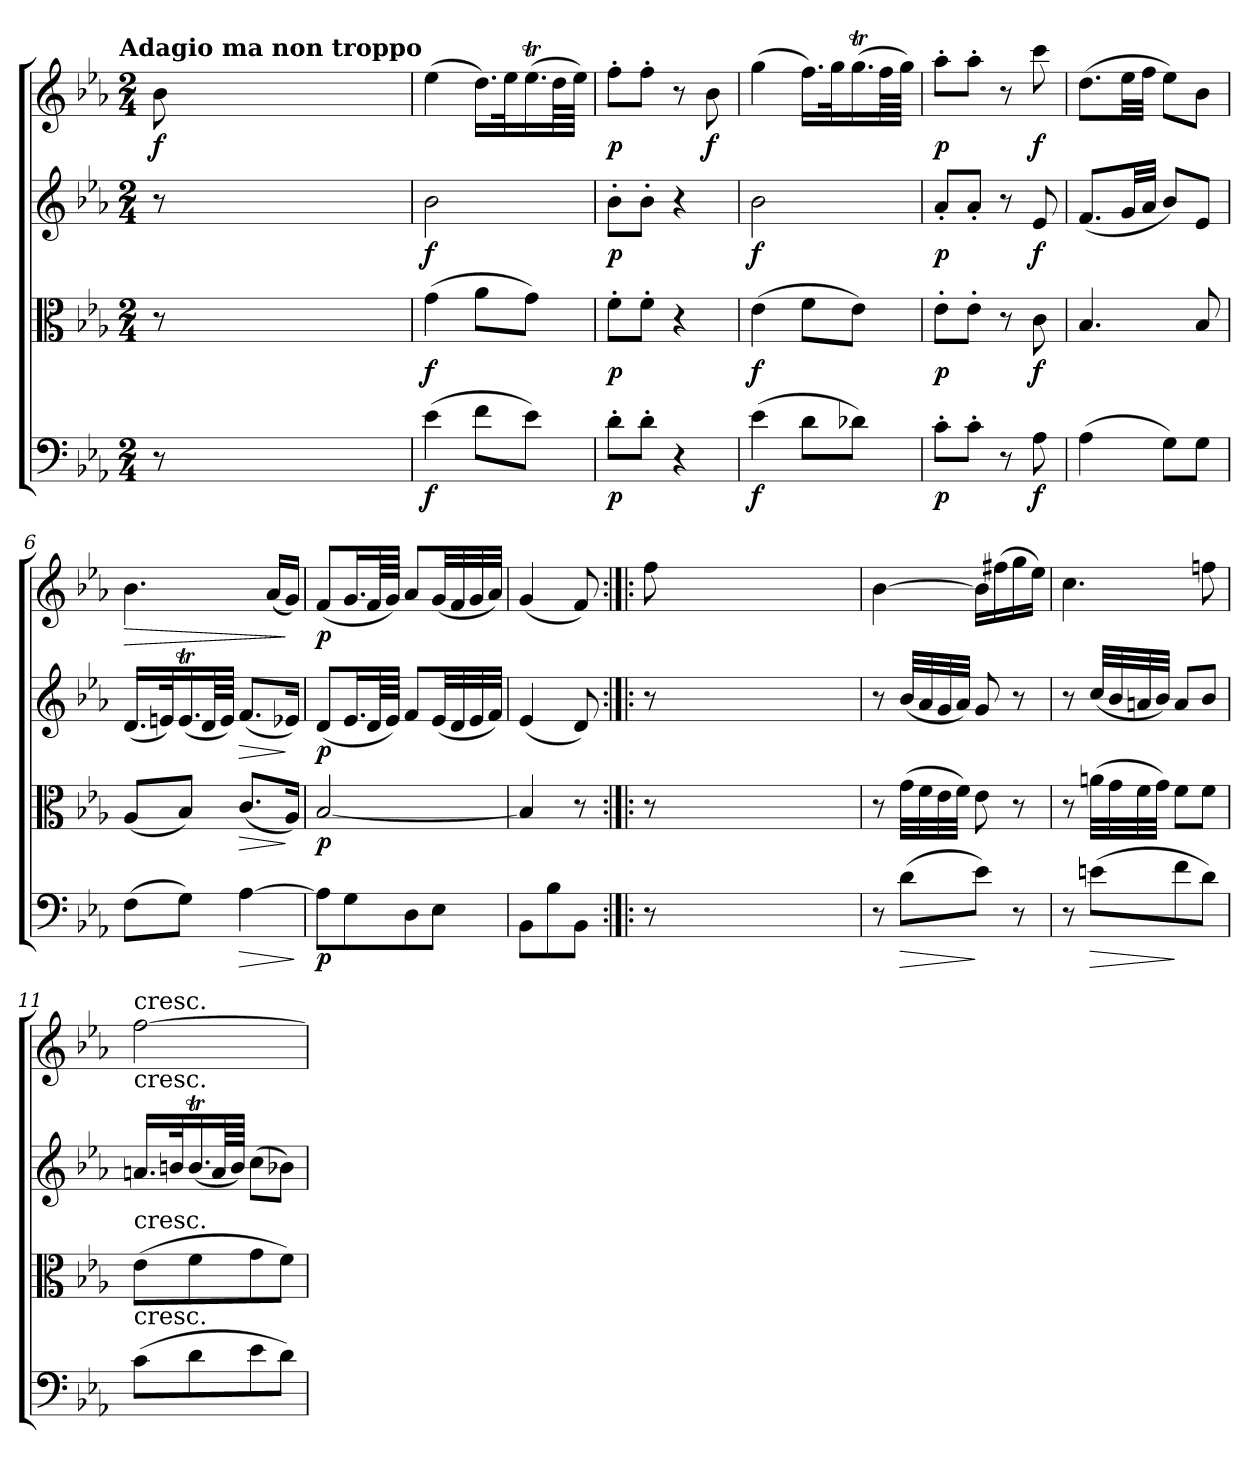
**kern	**dynam	**kern	**dynam	**kern	**dynam	**kern	**dynam
*part4	*part4	*part3	*part3	*part2	*part2	*part1	*part1
*staff4	*staff4	*staff3	*staff3	*staff2	*staff2	*staff1	*staff1
*clefF4	*	*clefC3	*	*clefG2	*	*clefG2	*
*k[b-e-a-]	*	*k[b-e-a-]	*	*k[b-e-a-]	*	*k[b-e-a-]	*
*E-:	*	*E-:	*	*E-:	*	*E-:	*
!!LO:TX:omd:t=Adagio ma non troppo
*M2/4	*	*M2/4	*	*M2/4	*	*M2/4	*
*MM56	*	*MM56	*	*MM56	*	*MM56	*
=	=	=	=	=	=	=	=
8r	.	8r	.	8r	.	8b-\	f
64ryy	.	64ryy	.	64ryy	.	64ryy	.
64ryy	.	64ryy	.	64ryy	.	64ryy	.
64ryy	.	64ryy	.	64ryy	.	64ryy	.
64ryy	.	64ryy	.	64ryy	.	64ryy	.
64ryy	.	64ryy	.	64ryy	.	64ryy	.
64ryy	.	64ryy	.	64ryy	.	64ryy	.
64ryy	.	64ryy	.	64ryy	.	64ryy	.
64ryy	.	64ryy	.	64ryy	.	64ryy	.
64ryy	.	64ryy	.	64ryy	.	64ryy	.
64ryy	.	64ryy	.	64ryy	.	64ryy	.
64ryy	.	64ryy	.	64ryy	.	64ryy	.
64ryy	.	64ryy	.	64ryy	.	64ryy	.
64ryy	.	64ryy	.	64ryy	.	64ryy	.
64ryy	.	64ryy	.	64ryy	.	64ryy	.
64ryy	.	64ryy	.	64ryy	.	64ryy	.
64ryy	.	64ryy	.	64ryy	.	64ryy	.
64ryy	.	64ryy	.	64ryy	.	64ryy	.
64ryy	.	64ryy	.	64ryy	.	64ryy	.
64ryy	.	64ryy	.	64ryy	.	64ryy	.
64ryy	.	64ryy	.	64ryy	.	64ryy	.
64ryy	.	64ryy	.	64ryy	.	64ryy	.
64ryy	.	64ryy	.	64ryy	.	64ryy	.
64ryy	.	64ryy	.	64ryy	.	64ryy	.
64ryy	.	64ryy	.	64ryy	.	64ryy	.
=1	=1	=1	=1	=1	=1	=1	=1
(4e-\	f	(4g\	f	2b-\	f	(4ee-\	.
8f\L	.	8a-\L	.	.	.	16.dd\LL)	.
.	.	.	.	.	.	32ee-\K	.
8e-\J)	.	8g\J)	.	.	.	(16.ee-T\	.
.	.	.	.	.	.	64dd\LL	.
.	.	.	.	.	.	64ee-\JJJJ)	.
=2	=2	=2	=2	=2	=2	=2	=2
8d'\L	p	8f'\L	p	8b-'\L	p	8ff'\L	p
8d'\J	.	8f'\J	.	8b-'\J	.	8ff'\J	.
4r	.	4r	.	4r	.	8r	.
.	.	.	.	.	.	8b-\	f
=3	=3	=3	=3	=3	=3	=3	=3
(4e-\	f	(4e-\	f	2b-\	f	(4gg\	.
8d\L	.	8f\L	.	.	.	16.ff\LL)	.
.	.	.	.	.	.	32gg\K	.
8d-X\J)	.	8e-\J)	.	.	.	(16.ggt\	.
.	.	.	.	.	.	64ff\LL	.
.	.	.	.	.	.	64gg\JJJJ)	.
=4	=4	=4	=4	=4	=4	=4	=4
8c'\L	p	8e-'\L	p	8a-'/L	p	8aa-'\L	p
8c'\J	.	8e-'\J	.	8a-'/J	.	8aa-'\J	.
8r	.	8r	.	8r	.	8r	.
8A-\	f	8c\	f	8e-/	f	8ccc\	f
=5	=5	=5	=5	=5	=5	=5	=5
(4A-\	.	4.B-/	.	(8.f/L	.	(8.dd\L	.
.	.	.	.	32g/LL	.	32ee-\LL	.
.	.	.	.	32a-/JJJ	.	32ff\JJJ	.
8G\L)	.	.	.	8b-/L)	.	8ee-\L)	.
8G\J	.	8B-/	.	8e-/J	.	8b-\J	.
=6	=6	=6	=6	=6	=6	=6	=6
!	!	!	!	!	!	!	!LO:HP:b
(8F\L	.	(8A-/L	.	(16.d/LL	.	4.b-\	>
.	.	.	.	32en/K)	.	.	.
8G\J)	.	8B-/J)	.	(16.et/	.	.	.
.	.	.	.	64d/LL	.	.	.
.	.	.	.	64e/JJJJ)	.	.	.
!	!LO:HP:b	!	!LO:HP:b	!	!LO:HP:b	!	!
[4A-\	>	(8.c/L	>	(8.f/L	>	.	.
.	.	.	.	.	.	(16a-/LL	.
.	.	16A-/Jk)	]	16e-X/Jk)	]	16g/JJ)	]
.	]	.	.	.	.	.	.
=7	=7	=7	=7	=7	=7	=7	=7
8A-\L]	p	[2B-/	p	(8d/L	p	(8f/L	p
8G\	.	.	.	16.e-/L	.	16.g/L	.
.	.	.	.	64d/LL	.	64f/LL	.
.	.	.	.	64e-/JJJJ)	.	64g/JJJJ)	.
8D\	.	.	.	8f/L	.	8a-/L	.
8E-\J	.	.	.	(32e-/LL	.	(32g/LL	.
.	.	.	.	32d/	.	32f/	.
.	.	.	.	32e-/	.	32g/	.
.	.	.	.	32f/JJJ)	.	32a-/JJJ)	.
=8	=8	=8	=8	=8	=8	=8	=8
8BB-\L	.	4B-/]	.	(4e-/	.	(4g/	.
8B-\	.	.	.	.	.	.	.
8BB-\J	.	8r	.	8d/)	.	8f/)	.
=:|!|:	=:|!|:	=:|!|:	=:|!|:	=:|!|:	=:|!|:	=:|!|:	=:|!|:
8r	.	8r	.	8r	.	8ff\	.
64ryy	.	64ryy	.	64ryy	.	64ryy	.
64ryy	.	64ryy	.	64ryy	.	64ryy	.
64ryy	.	64ryy	.	64ryy	.	64ryy	.
64ryy	.	64ryy	.	64ryy	.	64ryy	.
64ryy	.	64ryy	.	64ryy	.	64ryy	.
64ryy	.	64ryy	.	64ryy	.	64ryy	.
64ryy	.	64ryy	.	64ryy	.	64ryy	.
64ryy	.	64ryy	.	64ryy	.	64ryy	.
64ryy	.	64ryy	.	64ryy	.	64ryy	.
64ryy	.	64ryy	.	64ryy	.	64ryy	.
64ryy	.	64ryy	.	64ryy	.	64ryy	.
64ryy	.	64ryy	.	64ryy	.	64ryy	.
64ryy	.	64ryy	.	64ryy	.	64ryy	.
64ryy	.	64ryy	.	64ryy	.	64ryy	.
64ryy	.	64ryy	.	64ryy	.	64ryy	.
64ryy	.	64ryy	.	64ryy	.	64ryy	.
64ryy	.	64ryy	.	64ryy	.	64ryy	.
64ryy	.	64ryy	.	64ryy	.	64ryy	.
64ryy	.	64ryy	.	64ryy	.	64ryy	.
64ryy	.	64ryy	.	64ryy	.	64ryy	.
64ryy	.	64ryy	.	64ryy	.	64ryy	.
64ryy	.	64ryy	.	64ryy	.	64ryy	.
64ryy	.	64ryy	.	64ryy	.	64ryy	.
64ryy	.	64ryy	.	64ryy	.	64ryy	.
=9	=9	=9	=9	=9	=9	=9	=9
8r	.	8r	.	8r	.	[4b-\	.
!	!LO:HP:b	!	!	!	!	!	!
(8d\L	>	(32g\LLL	.	(32b-/LLL	.	.	.
.	.	32f\	.	32a-/	.	.	.
.	.	32e-\	.	32g/	.	.	.
.	.	32f\JJJ)	.	32a-/JJJ)	.	.	.
8e-\J)	]	8e-\	.	8g/	.	16b-\LL]	.
.	.	.	.	.	.	(16ff#X\	.
8r	.	8r	.	8r	.	16gg\	.
.	.	.	.	.	.	16ee-\JJ)	.
=10	=10	=10	=10	=10	=10	=10	=10
8r	.	8r	.	8r	.	4.cc\	.
!	!LO:HP:b	!	!	!	!	!	!
(8en\L	>	(32an\LLL	.	(32cc/LLL	.	.	.
.	.	32g\	.	32b-/	.	.	.
.	.	32f\	.	32an/	.	.	.
.	.	32g\JJJ)	.	32b-/JJJ)	.	.	.
8f\	]	8f\L	.	8a/L	.	.	.
8d\J)	.	8f\J	.	8b-/J	.	8ffn\	.
=11	=11	=11	=11	=11	=11	=11	=11
!	!	!	!	!	!	!LO:TX:t=cresc.	!
!	!	!	!	!LO:TX:t=cresc.	!	!	!
!	!	!LO:TX:t=cresc.	!	!	!	!	!
!LO:TX:t=cresc.	!	!	!	!	!	!	!
(8c\L	.	(8e-\L	.	16.an/LL	.	[2ff\	.
.	.	.	.	32bn/K	.	.	.
8d\	.	8f\	.	(16.bt/	.	.	.
.	.	.	.	64a/LL	.	.	.
.	.	.	.	64b/JJJJ)	.	.	.
8e-\	.	8g\	.	(8cc\L	.	.	.
8d\J)	.	8f\J)	.	8b-X\J)	.	.	.
=	=	=	=	=	=	=	=
*-	*-	*-	*-	*-	*-	*-	*-
